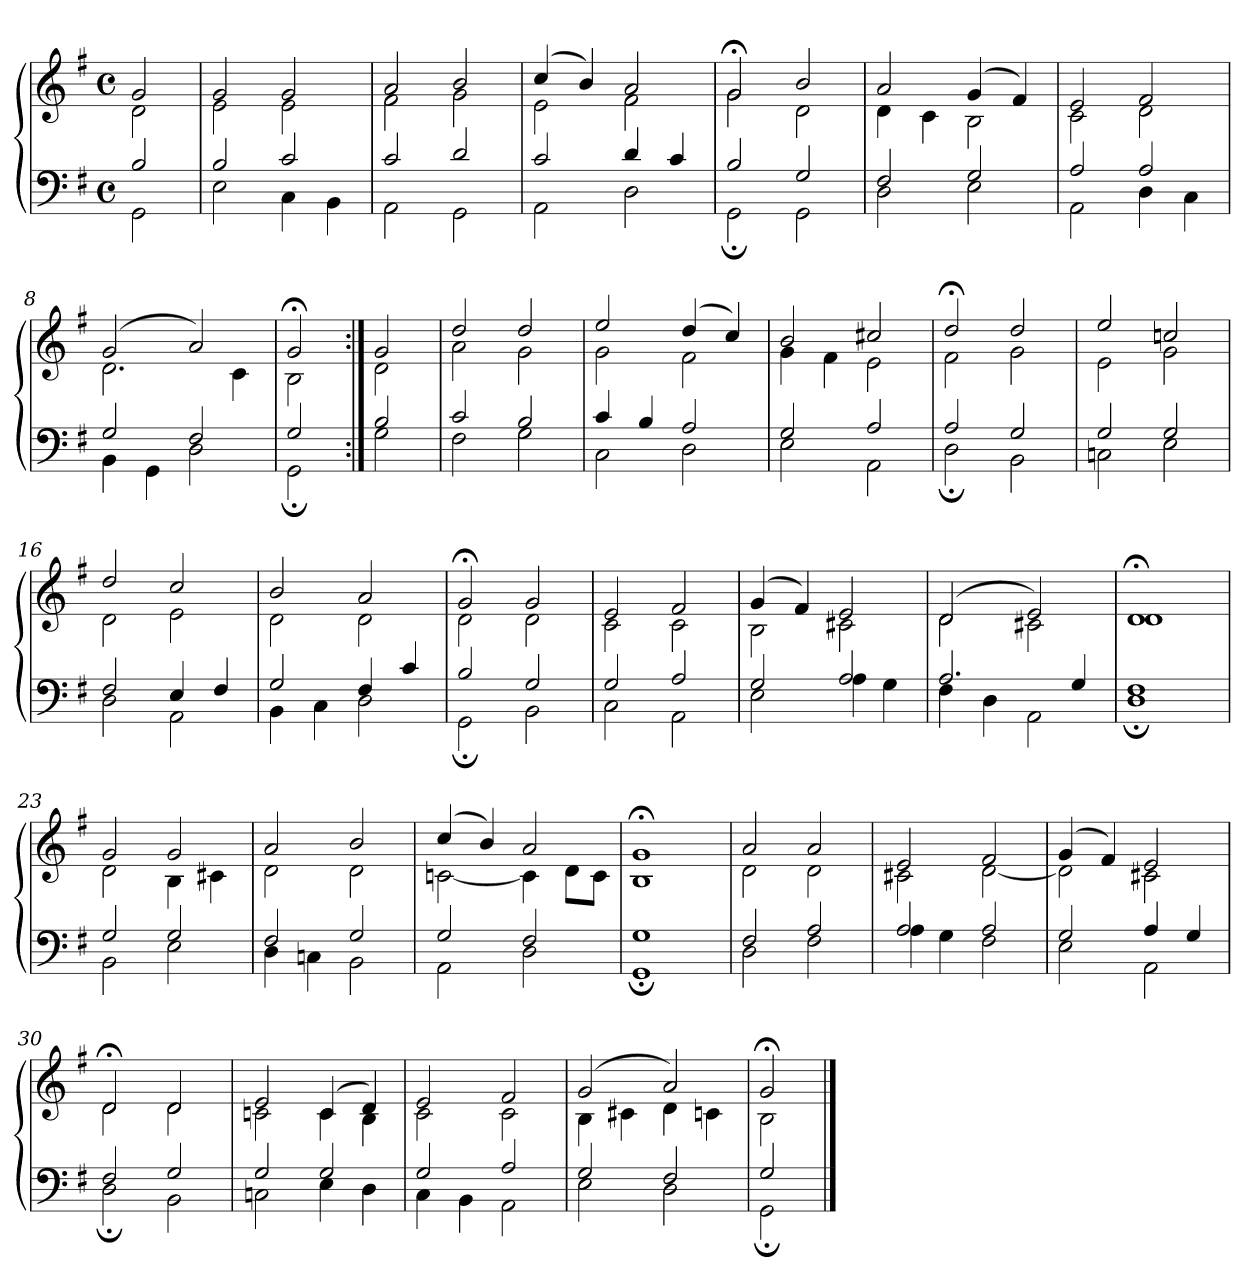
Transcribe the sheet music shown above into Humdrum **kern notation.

**kern	**kern
*part1	*part1
*staff2	*staff1
*clefF4	*clefG2
*k[f#]	*k[f#]
*M4/4	*M4/4
*met(c)	*met(c)
=1	=1
*^	*^
2B	2GG	2g	2d
=2	=2	=2	=2
2B	2E	2g	2e
2c	4C	2g	2e
.	4BB	.	.
=3	=3	=3	=3
2c	2AA	2a	2f#
2d	2GG	2b	2g
=4	=4	=4	=4
2c	2AA	(4cc	2e
.	.	4b)	.
4d	2D	2a	2f#
4c	.	.	.
=5	=5	=5	=5
2B	2GG;	2g;<	2g
2G	2GG	2b	2d
=6	=6	=6	=6
2F#	2D	2a	4d
.	.	.	4c
2G	2E	(4g	2B
.	.	4f#)	.
=7	=7	=7	=7
2A	2AA	2e	2c
2A	4D	2f#	2d
.	4C	.	.
=8	=8	=8	=8
2G	4BB	(2g	2.d
.	4GG	.	.
2F#	2D	2a)	.
.	.	.	4c
!!LO:LB:g=z	!!
=9	=9	=9	=9
2G	2GG;	2g;<	2B
=10:|!	=10:|!	=10:|!	=10:|!
2B	2G	2g	2d
=11	=11	=11	=11
2c	2F#	2dd	2a
2B	2G	2dd	2g
=12	=12	=12	=12
4c	2C	2ee	2g
4B	.	.	.
2A	2D	(4dd	2f#
.	.	4cc)	.
=13	=13	=13	=13
2G	2E	2b	4g
.	.	.	4f#
2A	2AA	2cc#X	2e
=14	=14	=14	=14
2A	2D;	2dd;<	2f#
2G	2BB	2dd	2g
=15	=15	=15	=15
2G	2Cn	2ee	2e
2G	2E	2ccn	2g
=16	=16	=16	=16
2F#	2D	2dd	2d
4E	2AA	2cc	2e
4F#	.	.	.
!!LO:LB:g=z	!!
=17	=17	=17	=17
2G	4BB	2b	2d
.	4C	.	.
4F#	2D	2a	2d
4c	.	.	.
=18	=18	=18	=18
2B	2GG;	2g;<	2d
2G	2BB	2g	2d
=19	=19	=19	=19
2G	2C	2e	2c
2A	2AA	2f#	2c
=20	=20	=20	=20
2G	2E	(4g	2B
.	.	4f#)	.
2A	4A	2e	2c#X
.	4G	.	.
=21	=21	=21	=21
2.A	4F#	(2d	2d
.	4D	.	.
.	2AA	2e)	2c#X
4G	.	.	.
=22	=22	=22	=22
1F#	1D;	1d;<	1d
=23	=23	=23	=23
2G	2BB	2g	2d
2G	2E	2g	4B
.	.	.	4c#X
=24	=24	=24	=24
2F#	4D	2a	2d
.	4Cn	.	.
2G	2BB	2b	2d
=25	=25	=25	=25
2G	2AA	(4cc	[2cn
.	.	4b)	.
2F#	2D	2a	4c]
.	.	.	8dL
.	.	.	8cJ
!!LO:LB:g=z	!!
=26	=26	=26	=26
1G	1GG;	1g;<	1B
=27	=27	=27	=27
2F#	2D	2a	2d
2A	2F#	2a	2d
=28	=28	=28	=28
2A	4A	2e	2c#X
.	4G	.	.
2A	2F#	2f#	[2d
=29	=29	=29	=29
2G	2E	(4g	2d]
.	.	4f#)	.
4A	2AA	2e	2c#X
4G	.	.	.
=30	=30	=30	=30
2F#	2D;	2d;<	2d
2G	2BB	2d	2d
=31	=31	=31	=31
2G	2Cn	2e	2cn
2G	4E	(4c	4c
.	4D	4d)	4B
=32	=32	=32	=32
2G	4C	2e	2c
.	4BB	.	.
2A	2AA	2f#	2c
=33	=33	=33	=33
2G	2E	(2g	4B
.	.	.	4c#X
2F#	2D	2a)	4d
.	.	.	4cn
=34	=34	=34	=34
2G	2GG;	2g;<	2B
*v	*v	*	*
*	*v	*v
==	==
*-	*-
